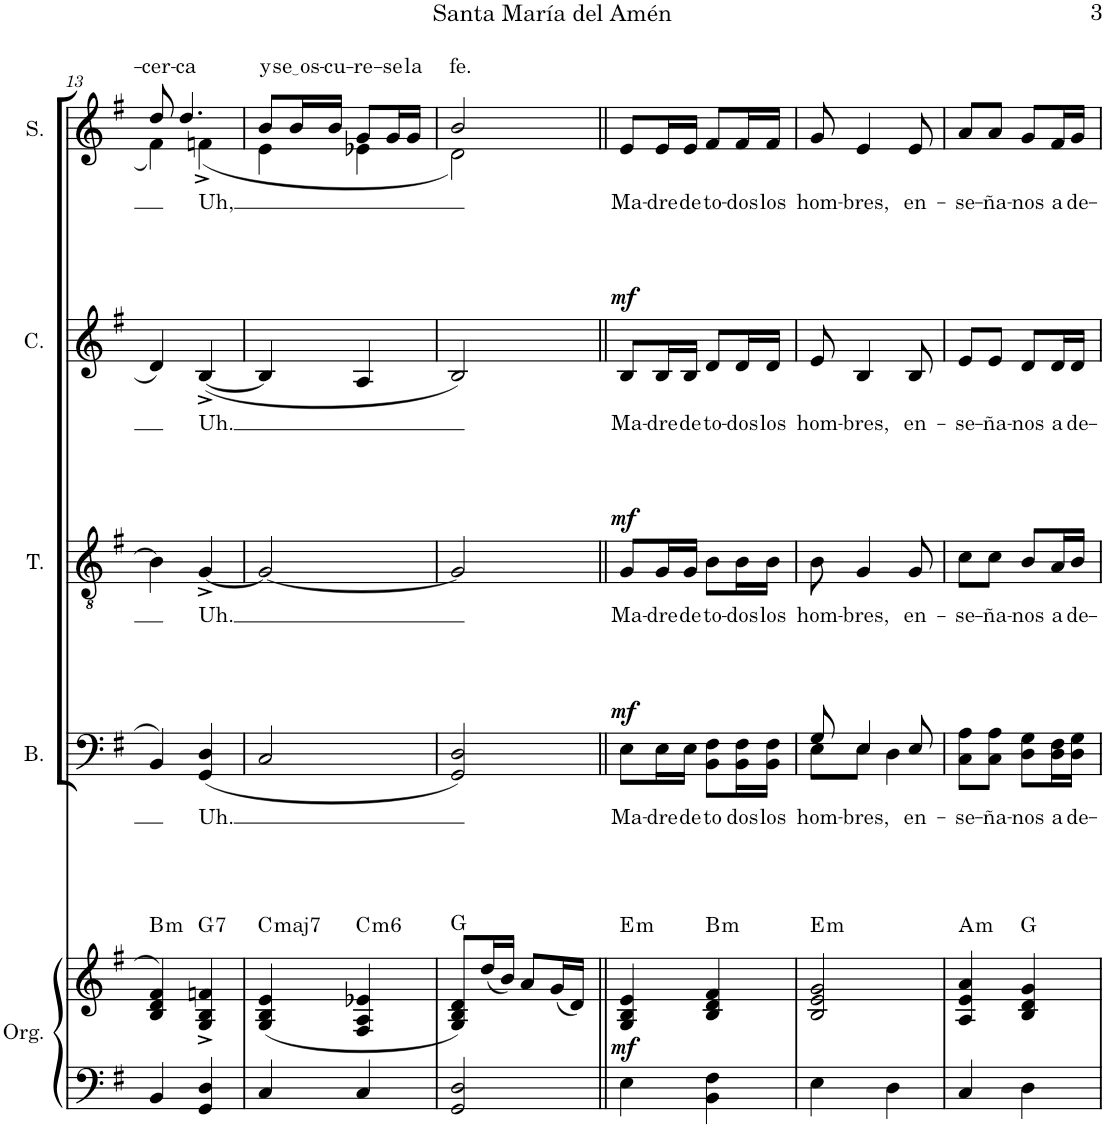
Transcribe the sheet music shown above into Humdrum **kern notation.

**kern	**kern	**dynam	**harte	**kern	**text	**dynam	**kern	**text	**dynam	**kern	**text	**dynam	**kern	**text
*part5	*part5	*part5	*part5	*part4	*part4	*part4	*part3	*part3	*part3	*part2	*part2	*part2	*part1	*part1
*staff6	*staff5	*staff5/6	*	*staff4	*staff4	*staff4	*staff3	*staff3	*staff3	*staff2	*staff2	*staff2	*staff1	*staff1
*I"Órgano	*	*	*	*I"Bajo	*	*	*I"Tenor	*	*	*I"Contralto	*	*	*I"Soprano	*
*	*	*	*	*I'B.	*	*	*I'T.	*	*	*I'C.	*	*	*I'S.	*
!!LO:PB:g=z
*clefF4	*clefG2	*	*	*clefF4	*	*	*clefGv2	*	*	*clefG2	*	*	*clefG2	*
*k[f#]	*k[f#]	*	*	*k[f#]	*	*	*k[f#]	*	*	*k[f#]	*	*	*k[f#]	*
*M2/4	*M2/4	*	*	*M2/4	*	*	*M2/4	*	*	*M2/4	*	*	*M2/4	*
=13	=13	=13	=13	=13	=13	=13	=13	=13	=13	=13	=13	=13	=13	=13
!	!	!	!LO:H:kt=m	!	!	!	!	!	!	!	!	!	!	!LO:LY:a
*	*	*	*	*	*	*	*	*	*	*	*	*	*^	*
4BB/	4B/ 4d/ 4f#/	.	B:min	4BB/	.	.	4B\]	.	.	4d/	.	.	8dd/	4f#\	-cer-
!	!	!	!	!	!	!	!	!	!	!	!	!	!	!	!LO:LY:a
.	.	.	.	.	.	.	.	.	.	.	.	.	4.dd/	.	-ca
!	!	!	!LO:H:kt=7	!	!LO:LY:b	!	!	!LO:LY:b	!	!	!LO:LY:b	!	!	!	!LO:LY:b
4GG/ 4D/	4G/^ 4B/^ 4fn/^	.	G:7	(4GG/ 4D/	Uh.	.	[4G^/	Uh.	.	([4B^/	Uh.	.	.	(4fn^\	Uh,
=14	=14	=14	=14	=14	=14	=14	=14	=14	=14	=14	=14	=14	=14	=14	=14
!	!	!	!LO:H:kt=maj7	!	!	!	!	!	!	!	!	!	!	!	!LO:LY:a
4C/	(4G/ 4B/ 4e/	.	C:maj7	2C/	.	.	2G/_	.	.	4B/]	.	.	8b/L	4e\	y
!	!	!	!	!	!	!	!	!	!	!	!	!	!	!	!LO:LY:a
.	.	.	.	.	.	.	.	.	.	.	.	.	16b/L	.	se os
!	!	!	!	!	!	!	!	!	!	!	!	!	!	!	!LO:LY:a
.	.	.	.	.	.	.	.	.	.	.	.	.	16b/JJ	.	-cu-
!	!	!	!LO:H:kt=m6	!	!	!	!	!	!	!	!	!	!	!	!LO:LY:a
4C/	4F#/ 4A/ 4e-X/	.	C:min6	.	.	.	.	.	.	4A/	.	.	8g/L	4e-X\	-re-
!	!	!	!	!	!	!	!	!	!	!	!	!	!	!	!LO:LY:a
.	.	.	.	.	.	.	.	.	.	.	.	.	16g/L	.	-se
!	!	!	!	!	!	!	!	!	!	!	!	!	!	!	!LO:LY:a
.	.	.	.	.	.	.	.	.	.	.	.	.	16g/JJ	.	la
=15	=15	=15	=15	=15	=15	=15	=15	=15	=15	=15	=15	=15	=15	=15	=15
!	!	!	!	!	!	!	!	!	!	!	!	!	!	!	!LO:LY:a
2GG/ 2D/	8G/ 8B/ 8d/L)	.	G:maj	2GG/ 2D/)	.	.	2G/]	.	.	2B/)	.	.	2b/	2d\)	fe.
.	(16dd/L	.	.	.	.	.	.	.	.	.	.	.	.	.	.
.	16b/JJ)	.	.	.	.	.	.	.	.	.	.	.	.	.	.
.	8a/L	.	.	.	.	.	.	.	.	.	.	.	.	.	.
.	(16g/L	.	.	.	.	.	.	.	.	.	.	.	.	.	.
.	16d/JJ)	.	.	.	.	.	.	.	.	.	.	.	.	.	.
*	*	*	*	*	*	*	*	*	*	*	*	*	*v	*v	*
=16||	=16||	=16||	=16||	=16||	=16||	=16||	=16||	=16||	=16||	=16||	=16||	=16||	=16||	=16||
!	!	!LO:DY:b	!LO:H:kt=m	!	!LO:LY:b	!LO:DY:a	!	!LO:LY:b	!LO:DY:a	!	!LO:LY:b	!LO:DY:a	!	!LO:LY:b
4E\	4G/ 4B/ 4e/	mf	E:min	8E\L	Ma-	mf	8G/L	Ma-	mf	8B/L	Ma-	mf	8e/L	Ma-
!	!	!	!	!	!LO:LY:b	!	!	!LO:LY:b	!	!	!LO:LY:b	!	!	!LO:LY:b
.	.	.	.	16E\L	-dre	.	16G/L	-dre	.	16B/L	-dre	.	16e/L	-dre
!	!	!	!	!	!LO:LY:b	!	!	!LO:LY:b	!	!	!LO:LY:b	!	!	!LO:LY:b
.	.	.	.	16E\JJ	de	.	16G/JJ	de	.	16B/JJ	de	.	16e/JJ	de
!	!	!	!LO:H:kt=m	!	!LO:LY:b	!	!	!LO:LY:b	!	!	!LO:LY:b	!	!	!LO:LY:b
4BB\ 4F#\	4B/ 4d/ 4f#/	.	B:min	8BB\ 8F#\L	to	.	8B\L	to-	.	8d/L	to-	.	8f#/L	to-
!	!	!	!	!	!LO:LY:b	!	!	!LO:LY:b	!	!	!LO:LY:b	!	!	!LO:LY:b
.	.	.	.	16BB\ 16F#\L	-dos	.	16B\L	-dos	.	16d/L	-dos	.	16f#/L	-dos
!	!	!	!	!	!LO:LY:b	!	!	!LO:LY:b	!	!	!LO:LY:b	!	!	!LO:LY:b
.	.	.	.	16BB\ 16F#\JJ	los	.	16B\JJ	los	.	16d/JJ	los	.	16f#/JJ	los
=17	=17	=17	=17	=17	=17	=17	=17	=17	=17	=17	=17	=17	=17	=17
!	!	!	!LO:H:kt=m	!	!LO:LY:b	!	!	!LO:LY:b	!	!	!LO:LY:b	!	!	!LO:LY:b
*	*	*	*	*^	*	*	*	*	*	*	*	*	*	*
4E\	2B/ 2e/ 2g/	.	E:min	8G/	8E\L	hom-	.	8B\	hom-	.	8e/	hom-	.	8g/	hom-
!	!	!	!	!	!	!LO:LY:b	!	!	!LO:LY:b	!	!	!LO:LY:b	!	!	!LO:LY:b
.	.	.	.	4E/	8E\J	-bres,	.	4G/	-bres,	.	4B/	-bres,	.	4e/	-bres,
4D\	.	.	.	.	4D\	.	.	.	.	.	.	.	.	.	.
!	!	!	!	!	!	!LO:LY:b	!	!	!LO:LY:b	!	!	!LO:LY:b	!	!	!LO:LY:b
.	.	.	.	8E/	.	en-	.	8G/	en-	.	8B/	en-	.	8e/	en-
*	*	*	*	*v	*v	*	*	*	*	*	*	*	*	*	*
=18	=18	=18	=18	=18	=18	=18	=18	=18	=18	=18	=18	=18	=18	=18
!	!	!	!LO:H:kt=m	!	!LO:LY:b	!	!	!LO:LY:b	!	!	!LO:LY:b	!	!	!LO:LY:b
4C/	4A/ 4e/ 4a/	.	A:min	8C\ 8A\L	-se-	.	8c\L	-se-	.	8e/L	-se-	.	8a/L	-se-
!	!	!	!	!	!LO:LY:b	!	!	!LO:LY:b	!	!	!LO:LY:b	!	!	!LO:LY:b
.	.	.	.	8C\ 8A\J	-ña-	.	8c\J	-ña-	.	8e/J	-ña-	.	8a/J	-ña-
!	!	!	!	!	!LO:LY:b	!	!	!LO:LY:b	!	!	!LO:LY:b	!	!	!LO:LY:b
4D\	4B/ 4d/ 4g/	.	G:maj	8D\ 8G\L	-nos	.	8B/L	-nos	.	8d/L	-nos	.	8g/L	-nos
!	!	!	!	!	!LO:LY:b	!	!	!LO:LY:b	!	!	!LO:LY:b	!	!	!LO:LY:b
.	.	.	.	16D\ 16F#\L	a	.	16A/L	a	.	16d/L	a	.	16f#/L	a
!	!	!	!	!	!LO:LY:b	!	!	!LO:LY:b	!	!	!LO:LY:b	!	!	!LO:LY:b
.	.	.	.	16D\ 16G\JJ	de-	.	16B/JJ	de-	.	16d/JJ	de-	.	16g/JJ	de-
=	=	=	=	=	=	=	=	=	=	=	=	=	=	=
*-	*-	*-	*-	*-	*-	*-	*-	*-	*-	*-	*-	*-	*-	*-
